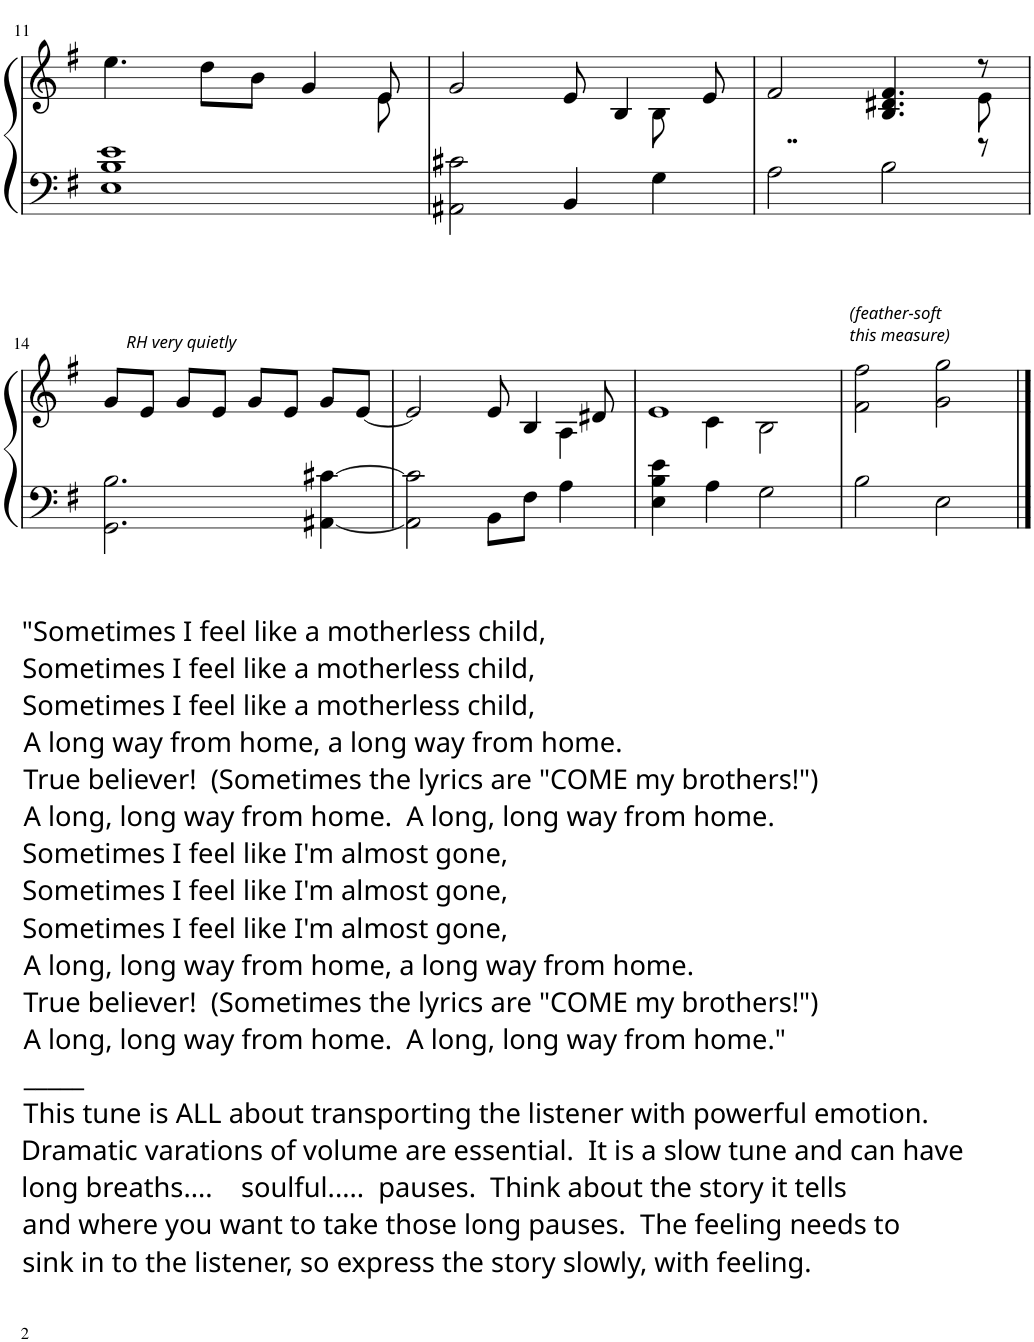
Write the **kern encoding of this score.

**kern	**kern	**text	**harte
*part1	*part1	*part1	*part1
*staff2	*staff1	*staff1	*
*I"Piano	*	*	*
*I'Pno.	*	*	*
!!LO:PB:g=z
*clefF4	*clefG2	*	*
*k[f#]	*k[f#]	*	*
*M4/4	*M4/4	*	*
=11	=11	=11	=11
!	!	!LO:LY:a:color=#FFFFFF	!
*	*^	*	*
1E 1B 1e	4.ee\	2..ryy	True	.
!	!	!	!LO:LY:a:color=#FFFFFF	!
.	8dd\L	.	be-	.
!	!	!	!LO:LY:a:color=#FFFFFF	!
.	8b\J	.	-lie-	.
!	!	!	!LO:LY:a:color=#FFFFFF	!
.	4g/	.	-ver,	.
!	!	!	!LO:LY:a:color=#FFFFFF	!
.	8e/	8e\	a	.
=12	=12	=12	=12	=12
!	!	!	!LO:LY:a:color=#FFFFFF	!
2AA#X\ 2c#X\	2g/	2.ryy	long	.
!	!	!	!LO:LY:a:color=#FFFFFF	!
4BB/	8e/	.	way	.
.	4B/	.	.	.
4G\	.	8B\	.	.
!	!	!	!LO:LY:a:color=#FFFFFF	!
.	8e/	8ryy	from	.
=13	=13	=13	=13	=13
*^	*	*	*	*
!	!	!	!	!LO:LY:a:color=#FFFFFF	!
2..r	2A\	2f#/	2..ryy	home	.
!	!	!	!	!	!LO:H:kt=N.C.
.	2B\	4.B/ 4.d#X/ 4.f#/	.	.	N
8r	.	8r	8e\	.	.
*v	*v	*	*	*	*
!!LO:LB:g=z
=14	=14	=14	=14	=14
!	!LO:TX:a:i:t=RH very quietly	!	!	!
*	*v	*v	*	*
2.GG\ 2.B\	8g/L	.	.
.	8e/J	.	.
.	8g/L	.	.
.	8e/J	.	.
.	8g/L	.	.
.	8e/J	.	.
[4AA#X\ [4c#X\	8g/L	.	.
.	[8e/J	.	.
=15	=15	=15	=15
*	*^	*	*
2AA#\] 2c#\]	2e/]	2.ryy	.	.
!LO:TX:b:t="Sometimes I feel like a motherless child,	!	!	!	!
!LO:TX:b:t=Sometimes I feel like a motherless child,	!	!	!	!
!LO:TX:b:t=Sometimes I feel like a motherless child,	!	!	!	!
!LO:TX:b:t=A long way from home, a long way from home.	!	!	!	!
!LO:TX:b:t=True believer!  (Sometimes the lyrics are "COME my brothers!")	!	!	!	!
!LO:TX:b:t=A long, long way from home.  A long, long way from home.	!	!	!	!
!LO:TX:b:t=Sometimes I feel like I'm almost gone,	!	!	!	!
!LO:TX:b:t=Sometimes I feel like I'm almost gone,	!	!	!	!
!LO:TX:b:t=Sometimes I feel like I'm almost gone,	!	!	!	!
!LO:TX:b:t=A long, long way from home, a long way from home.	!	!	!	!
!LO:TX:b:t=True believer!  (Sometimes the lyrics are "COME my brothers!")	!	!	!	!
!LO:TX:b:t=A long, long way from home.  A long, long way from home."	!	!	!	!
!LO:TX:b:t=_____	!	!	!	!
!LO:TX:b:t=This tune is ALL about transporting the listener with powerful emotion.	!	!	!	!
!LO:TX:b:t=Dramatic varations of volume are essential.  It is a slow tune and can have	!	!	!	!
!LO:TX:b:t=long breaths....    soulful.....  pauses.  Think about the story it tells	!	!	!	!
!LO:TX:b:t=and where you want to take those long pauses.  The feeling needs to	!	!	!	!
!LO:TX:b:t=sink in to the listener, so express the story slowly, with feeling.	!	!	!	!
!	!	!	!LO:LY:a:color=#FFFFFF	!
8BB\L	8e/	.	way	.
8F#\J	4B/	.	.	.
4A\	.	4A\	.	.
!	!	!	!LO:LY:a:color=#FFFFFF	!LO:H:kt=N.C.
.	8d#X/	.	from	N
=16	=16	=16	=16	=16
*^	*	*	*	*
!	!	!	!	!LO:LY:a:color=#FFFFFF	!
4r	4E\ 4B\ 4e\	1e	4ryy	home	.
4A\	2.ryy	.	4c\	.	.
2G\	.	.	2B\	.	.
*v	*v	*	*	*	*
=17	=17	=17	=17	=17
!	!LO:TX:a:i:t=(feather-soft	!	!	!
!	!LO:TX:a:t=this measure)	!	!	!
*	*v	*v	*	*
2B\	2f#\ 2ff#\	.	.
2E\	2g\ 2gg\	.	.
==	==	==	==
*-	*-	*-	*-
